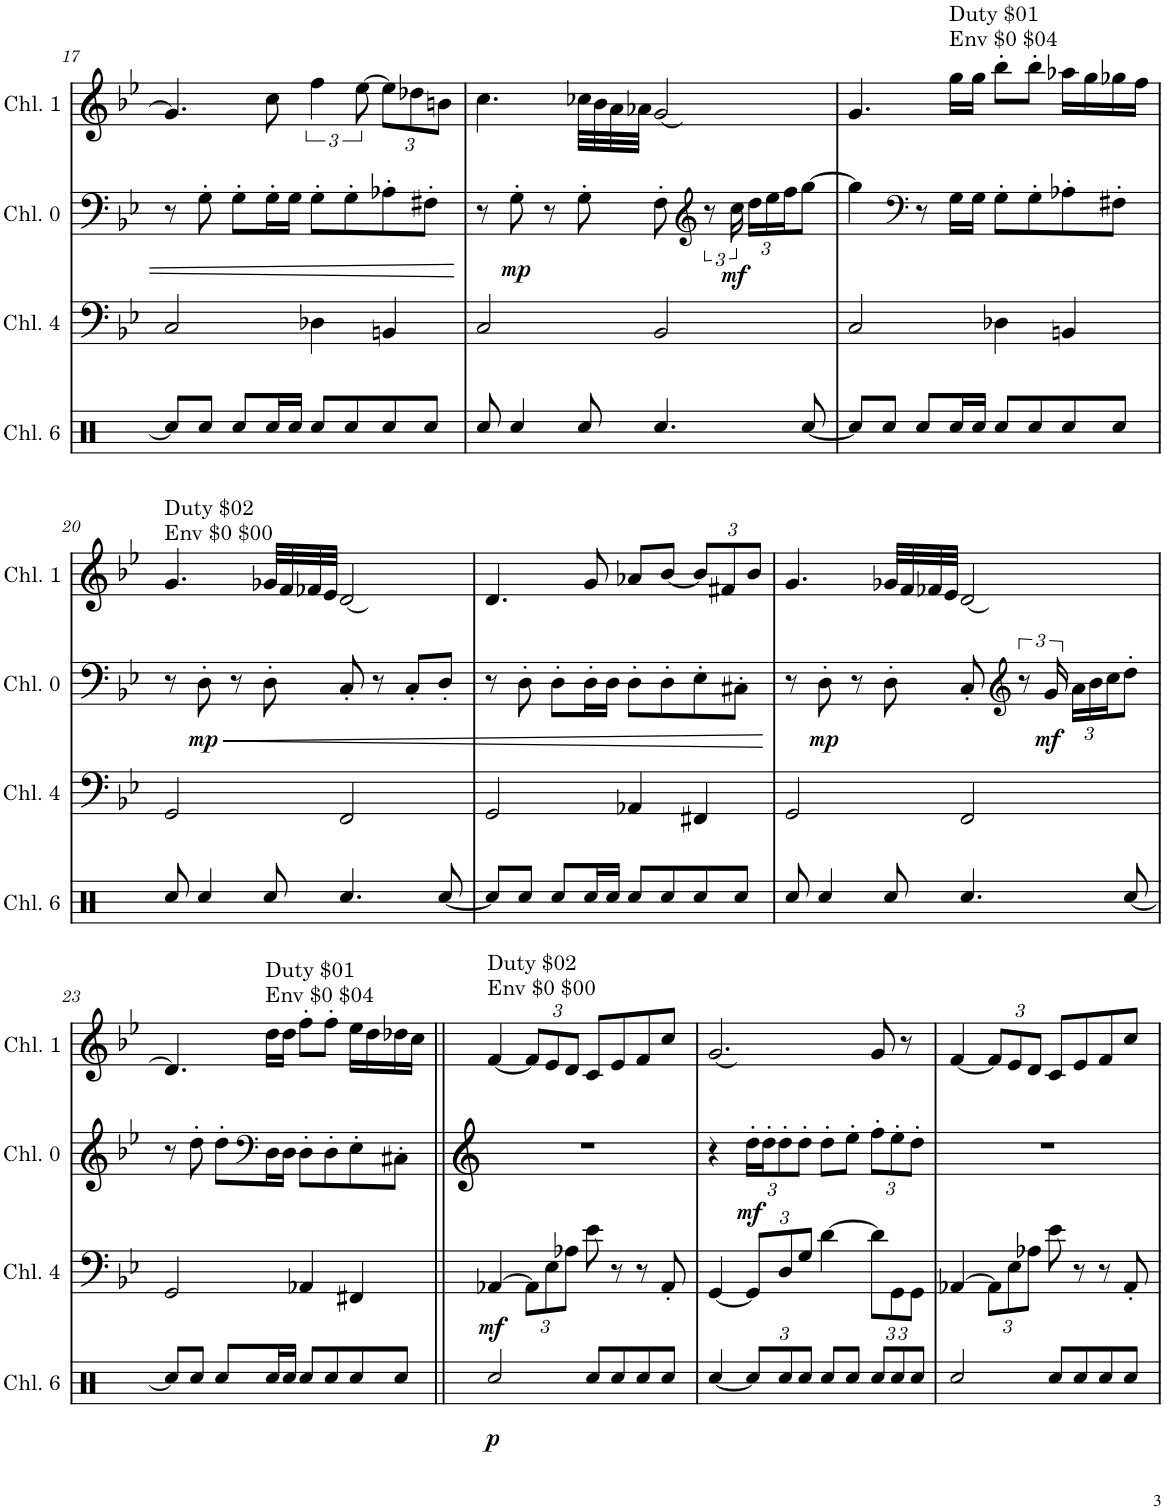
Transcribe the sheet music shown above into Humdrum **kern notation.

**kern	**dynam	**kern	**dynam	**kern	**dynam	**kern
*part4	*part4	*part3	*part3	*part2	*part2	*part1
*staff4	*staff4	*staff3	*staff3	*staff2	*staff2	*staff1
*I"Channel 6	*	*I"Channel 4	*	*I"Channel 0	*	*I"Channel 1
*I'Chl. 6	*	*I'Chl. 4	*	*I'Chl. 0	*	*I'Chl. 1
!!LO:PB:g=z
*clefX	*	*clefF4	*	*clefF4	*	*clefG2
*k[]	*	*k[b-e-]	*	*k[b-e-]	*	*k[b-e-]
*M4/4	*	*M4/4	*	*M4/4	*	*M4/4
*met(c)	*	*met(c)	*	*met(c)	*	*met(c)
=17	=17	=17	=17	=17	=17	=17
8Rcc/L]	.	2C/	.	8r	.	4.g/]
8Rcc/J	.	.	.	8G'\	.	.
8Rcc/L	.	.	.	8G'\L	.	.
16Rcc/L	.	.	.	16G'\L	.	8cc\
16Rcc/JJ	.	.	.	16G\JJ	.	.
8Rcc/L	.	4D-X\	.	8G'\L	.	6ff\
8Rcc/	.	.	.	8G'\	.	.
.	.	.	.	.	.	[12ee-\
*	*	*	*	*	*	*Xbrackettup
8Rcc/	.	4BBn/	.	8A-X'\	.	12ee-\L]
.	.	.	.	.	.	12dd-X\
8Rcc/J	.	.	.	8F#X'\J	.	.
.	.	.	.	.	.	12bn\J
=18	=18	=18	=18	=18	=18	=18
8Rcc/	.	2C/	.	8r	.	4.cc\
!	!	!	!	!	!LO:DY:b	!
4Rcc/	.	.	.	8G'\	mp	.
.	.	.	.	8r	.	.
8Rcc/	.	.	.	8G'\	.	32cc-X\LLL
.	.	.	.	.	.	32b-\
.	.	.	.	.	.	32a\
.	.	.	.	.	.	32a-X\JJJ
4.Rcc/	.	2BB-/	.	8F'\	.	2g/
*	*	*	*	*clefG2	*	*
.	.	.	.	12r	.	.
!	!	!	!	!	!LO:DY:b	!
.	.	.	.	24cc\	mf	.
*	*	*	*	*Xbrackettup	*	*
.	.	.	.	24dd\LL	.	.
.	.	.	.	24ee-\	.	.
.	.	.	.	24ff\J	.	.
[8Rcc/	.	.	.	[8gg\J	.	.
=19	=19	=19	=19	=19	=19	=19
8Rcc/L]	.	2C/	.	4gg\]	.	4.g/]
8Rcc/J	.	.	.	.	.	.
*	*	*	*	*clefF4	*	*
8Rcc/L	.	.	.	8r	.	.
!	!	!	!	!	!	!LO:TX:a:t=Duty $01
!	!	!	!	!	!	!LO:TX:a:t=Env $0 $04
16Rcc/L	.	.	.	16G\LL	.	16gg\LL
16Rcc/JJ	.	.	.	16G\JJ	.	16gg\JJ
8Rcc/L	.	4D-X\	.	8G'\L	.	8bb-'\L
8Rcc/	.	.	.	8G'\	.	8bb-'\J
8Rcc/	.	4BBn/	.	8A-X'\	.	16aa-X\LL
.	.	.	.	.	.	16gg\
8Rcc/J	.	.	.	8F#X'\J	.	16gg-X\
.	.	.	.	.	.	16ff\JJ
!!LO:LB:g=z
=20	=20	=20	=20	=20	=20	=20
!	!	!	!	!	!	!LO:TX:a:t=Duty $02
!	!	!	!	!	!	!LO:TX:a:t=Env $0 $00
8Rcc/	.	2GG/	.	8r	.	4.g/
!	!	!	!	!	!LO:HP:b	!
!	!	!	!	!	!LO:DY:n=1:b	!
4Rcc/	.	.	.	8D'\	< mp	.
.	.	.	.	8r	.	.
8Rcc/	.	.	.	8D'\	.	32g-X/LLL
.	.	.	.	.	.	32f/
.	.	.	.	.	.	32f-X/
.	.	.	.	.	.	32e-/JJJ
4.Rcc/	.	2FF/	.	8C'/	.	2d/
.	.	.	.	8r	.	.
.	.	.	.	8C'/L	.	.
[8Rcc/	.	.	.	8D'/J	.	.
=21	=21	=21	=21	=21	=21	=21
8Rcc/L]	.	2GG/	.	8r	.	4.d/]
8Rcc/J	.	.	.	8D'\	.	.
8Rcc/L	.	.	.	8D'\L	.	.
16Rcc/L	.	.	.	16D'\L	.	8g/
16Rcc/JJ	.	.	.	16D\JJ	.	.
8Rcc/L	.	4AA-X/	.	8D'\L	.	8a-X/L
8Rcc/	.	.	.	8D'\	.	[8b-/J
8Rcc/	.	4FF#X/	.	8E-'\	.	12b-/L]
.	.	.	.	.	.	12f#X/
8Rcc/J	.	.	.	8C#X'\J	.	.
.	.	.	.	.	.	12b-/J
.	.	.	.	.	[	.
=22	=22	=22	=22	=22	=22	=22
8Rcc/	.	2GG/	.	8r	.	4.g/
!	!	!	!	!	!LO:DY:b	!
4Rcc/	.	.	.	8D'\	mp	.
.	.	.	.	8r	.	.
8Rcc/	.	.	.	8D'\	.	32g-X/LLL
.	.	.	.	.	.	32f/
.	.	.	.	.	.	32f-X/
.	.	.	.	.	.	32e-/JJJ
4.Rcc/	.	2FF/	.	8C'/	.	2d/
*	*	*	*	*clefG2	*	*
*	*	*	*	*brackettup	*	*
.	.	.	.	12r	.	.
!	!	!	!	!	!LO:DY:b	!
.	.	.	.	24g/	mf	.
*	*	*	*	*Xbrackettup	*	*
.	.	.	.	24a\LL	.	.
.	.	.	.	24b-\	.	.
.	.	.	.	24cc\J	.	.
[8Rcc/	.	.	.	8dd'\J	.	.
!!LO:LB:g=z
=23	=23	=23	=23	=23	=23	=23
8Rcc/L]	.	2GG/	.	8r	.	4.d/]
8Rcc/J	.	.	.	8dd'\	.	.
8Rcc/L	.	.	.	8dd'\L	.	.
*	*	*	*	*clefF4	*	*
!	!	!	!	!	!	!LO:TX:a:t=Duty $01
!	!	!	!	!	!	!LO:TX:a:t=Env $0 $04
16Rcc/L	.	.	.	16D\L	.	16dd\LL
16Rcc/JJ	.	.	.	16D\JJ	.	16dd\JJ
8Rcc/L	.	4AA-X/	.	8D'\L	.	8ff'\L
8Rcc/	.	.	.	8D'\	.	8ff'\J
8Rcc/	.	4FF#X/	.	8E-'\	.	16ee-\LL
.	.	.	.	.	.	16dd\
8Rcc/J	.	.	.	8C#X'\J	.	16dd-X\
.	.	.	.	.	.	16cc\JJ
=24||	=24||	=24||	=24||	=24||	=24||	=24||
!	!	!	!	!	!	!LO:TX:a:t=Duty $02
!	!	!	!	!	!	!LO:TX:a:t=Env $0 $00
!	!LO:DY:b	!	!LO:DY:b	!	!	!
2Rcc/	p	[4AA-X/	mf	1r	.	[4f/
*	*	*Xbrackettup	*	*	*	*
.	.	12AA-\L]	.	.	.	12f/L]
.	.	12E-\	.	.	.	12e-/
.	.	12A-X\J	.	.	.	12d/J
8Rcc/L	.	8e-\	.	.	.	8c/L
8Rcc/	.	8r	.	.	.	8e-/
8Rcc/	.	8r	.	.	.	8f/
8Rcc/J	.	8AA-'/	.	.	.	8cc/J
=25	=25	=25	=25	=25	=25	=25
[4Rcc/	.	[4GG/	.	4r	.	2.g/
*Xbrackettup	*	*	*	*	*	*
!	!	!	!	!	!LO:DY:b	!
12Rcc/L]	.	12GG/L]	.	24dd'\LL	mf	.
.	.	.	.	24dd'\J	.	.
12Rcc/	.	12D/	.	12dd'\	.	.
12Rcc/J	.	12G/J	.	12dd'\J	.	.
8Rcc/L	.	[4d\	.	8dd'\L	.	.
8Rcc/J	.	.	.	8ee-'\J	.	.
12Rcc/L	.	12d\L]	.	12ff'\L	.	8g/]
12Rcc/	.	12GG\	.	12ee-'\	.	.
.	.	.	.	.	.	8r
12Rcc/J	.	12GG\J	.	12dd'\J	.	.
=26	=26	=26	=26	=26	=26	=26
2Rcc/	.	[4AA-X/	.	1r	.	[4f/
.	.	12AA-\L]	.	.	.	12f/L]
.	.	12E-\	.	.	.	12e-/
.	.	12A-X\J	.	.	.	12d/J
8Rcc/L	.	8e-\	.	.	.	8c/L
8Rcc/	.	8r	.	.	.	8e-/
8Rcc/	.	8r	.	.	.	8f/
8Rcc/J	.	8AA-'/	.	.	.	8cc/J
=	=	=	=	=	=	=
*-	*-	*-	*-	*-	*-	*-
